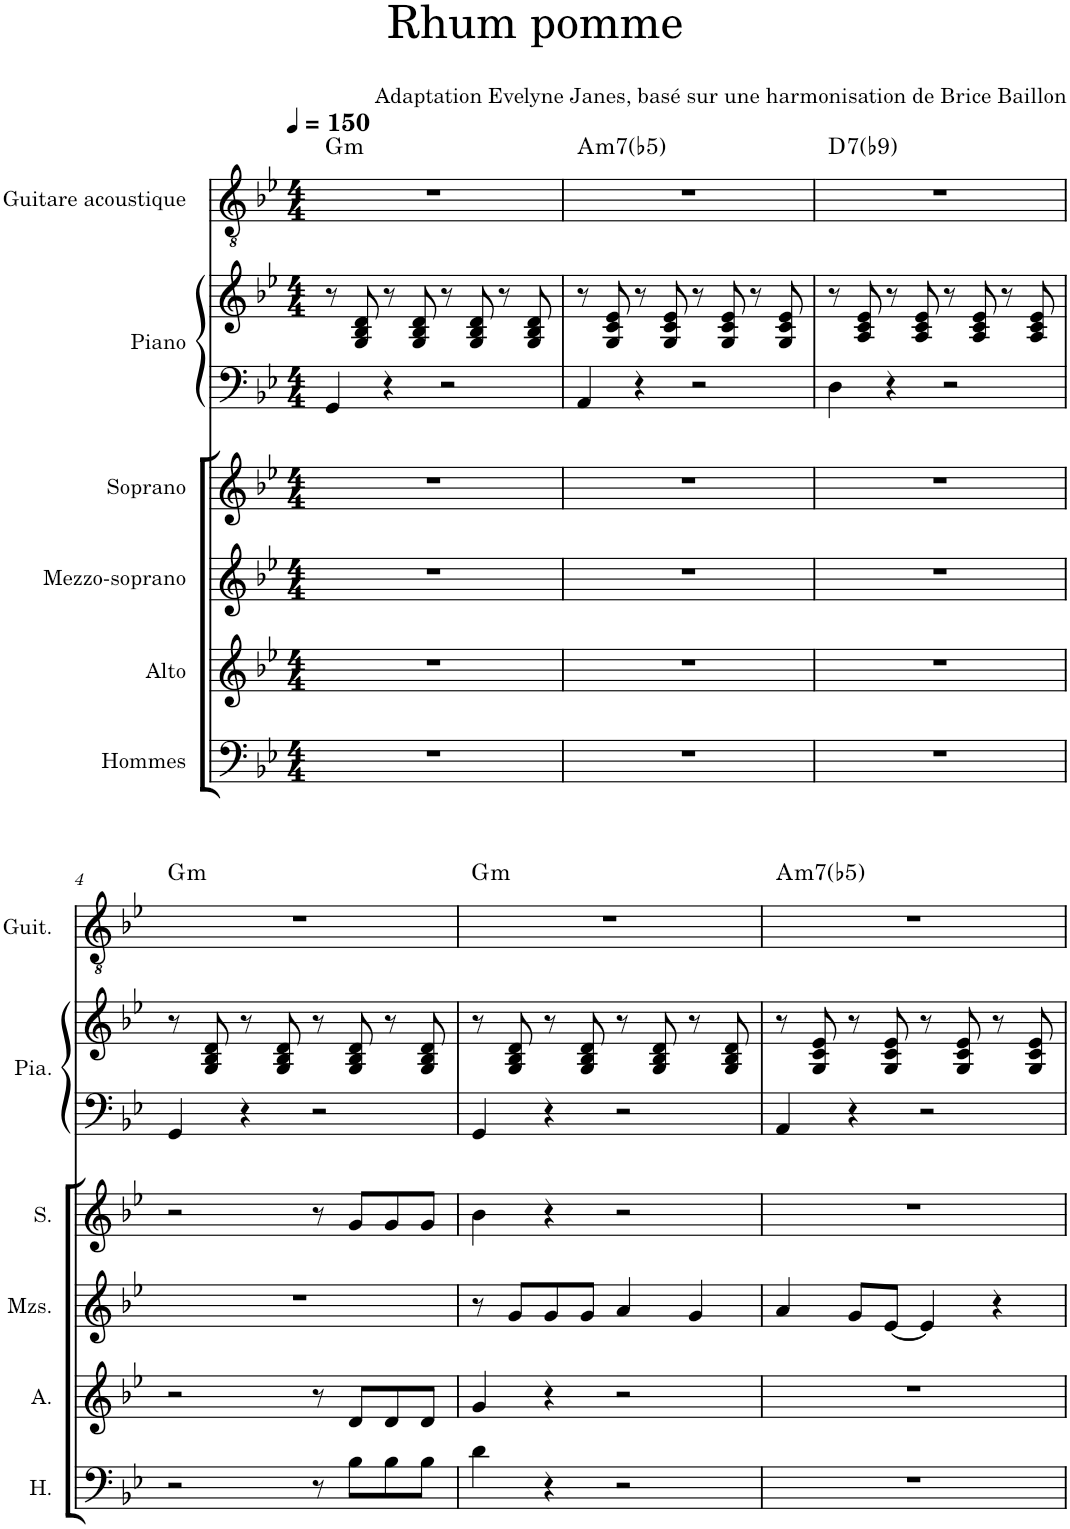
**kern	**kern	**kern	**kern	**kern	**kern	**kern	**harte
*part6	*part5	*part4	*part3	*part2	*part2	*part1	*part1
*staff7	*staff6	*staff5	*staff4	*staff3	*staff2	*staff1	*
*I"Hommes	*I"Alto	*I"Mezzo-soprano	*I"Soprano	*I"Piano	*	*I"Guitare acoustique	*
*I'H.	*I'A.	*I'Mzs.	*I'S.	*I'Pia.	*	*I'Guit.	*
*clefF4	*clefG2	*clefG2	*clefG2	*clefF4	*clefG2	*clefGv2	*
*k[b-e-]	*k[b-e-]	*k[b-e-]	*k[b-e-]	*k[b-e-]	*k[b-e-]	*k[b-e-]	*
*M4/4	*M4/4	*M4/4	*M4/4	*M4/4	*M4/4	*M4/4	*
*MM150	*MM150	*MM150	*MM150	*MM150	*MM150	*MM150	*
=1	=1	=1	=1	=1	=1	=1	=1
!	!	!	!	!	!	!	!LO:H:kt=m
1r	1r	1r	1r	4GG/	8r	1r	G:min
.	.	.	.	.	8G/ 8B-/ 8d/	.	.
.	.	.	.	4r	8r	.	.
.	.	.	.	.	8G/ 8B-/ 8d/	.	.
.	.	.	.	2r	8r	.	.
.	.	.	.	.	8G/ 8B-/ 8d/	.	.
.	.	.	.	.	8r	.	.
.	.	.	.	.	8G/ 8B-/ 8d/	.	.
=2	=2	=2	=2	=2	=2	=2	=2
!	!	!	!	!	!	!	!LO:H:kt=m7(b5)
1r	1r	1r	1r	4AA/	8r	1r	A:hdim7
.	.	.	.	.	8G/ 8c/ 8e-/	.	.
.	.	.	.	4r	8r	.	.
.	.	.	.	.	8G/ 8c/ 8e-/	.	.
.	.	.	.	2r	8r	.	.
.	.	.	.	.	8G/ 8c/ 8e-/	.	.
.	.	.	.	.	8r	.	.
.	.	.	.	.	8G/ 8c/ 8e-/	.	.
=3	=3	=3	=3	=3	=3	=3	=3
!	!	!	!	!	!	!	!LO:H:kt=7
1r	1r	1r	1r	4D\	8r	1r	D:7(b9)
.	.	.	.	.	8A/ 8c/ 8e-/	.	.
.	.	.	.	4r	8r	.	.
.	.	.	.	.	8A/ 8c/ 8e-/	.	.
.	.	.	.	2r	8r	.	.
.	.	.	.	.	8A/ 8c/ 8e-/	.	.
.	.	.	.	.	8r	.	.
.	.	.	.	.	8A/ 8c/ 8e-/	.	.
!!LO:LB:g=z
=4	=4	=4	=4	=4	=4	=4	=4
!	!	!	!	!	!	!	!LO:H:kt=m
2r	2r	1r	2r	4GG/	8r	1r	G:min
.	.	.	.	.	8G/ 8B-/ 8d/	.	.
.	.	.	.	4r	8r	.	.
.	.	.	.	.	8G/ 8B-/ 8d/	.	.
8r	8r	.	8r	2r	8r	.	.
8B-\L	8d/L	.	8g/L	.	8G/ 8B-/ 8d/	.	.
8B-\	8d/	.	8g/	.	8r	.	.
8B-\J	8d/J	.	8g/J	.	8G/ 8B-/ 8d/	.	.
=5	=5	=5	=5	=5	=5	=5	=5
!	!	!	!	!	!	!	!LO:H:kt=m
4d\	4g/	8r	4b-\	4GG/	8r	1r	G:min
.	.	8g/L	.	.	8G/ 8B-/ 8d/	.	.
4r	4r	8g/	4r	4r	8r	.	.
.	.	8g/J	.	.	8G/ 8B-/ 8d/	.	.
2r	2r	4a/	2r	2r	8r	.	.
.	.	.	.	.	8G/ 8B-/ 8d/	.	.
.	.	4g/	.	.	8r	.	.
.	.	.	.	.	8G/ 8B-/ 8d/	.	.
=6	=6	=6	=6	=6	=6	=6	=6
!	!	!	!	!	!	!	!LO:H:kt=m7(b5)
1r	1r	4a/	1r	4AA/	8r	1r	A:hdim7
.	.	.	.	.	8G/ 8c/ 8e-/	.	.
.	.	8g/L	.	4r	8r	.	.
.	.	[8e-/J	.	.	8G/ 8c/ 8e-/	.	.
.	.	4e-/]	.	2r	8r	.	.
.	.	.	.	.	8G/ 8c/ 8e-/	.	.
.	.	4r	.	.	8r	.	.
.	.	.	.	.	8G/ 8c/ 8e-/	.	.
=	=	=	=	=	=	=	=
*-	*-	*-	*-	*-	*-	*-	*-
